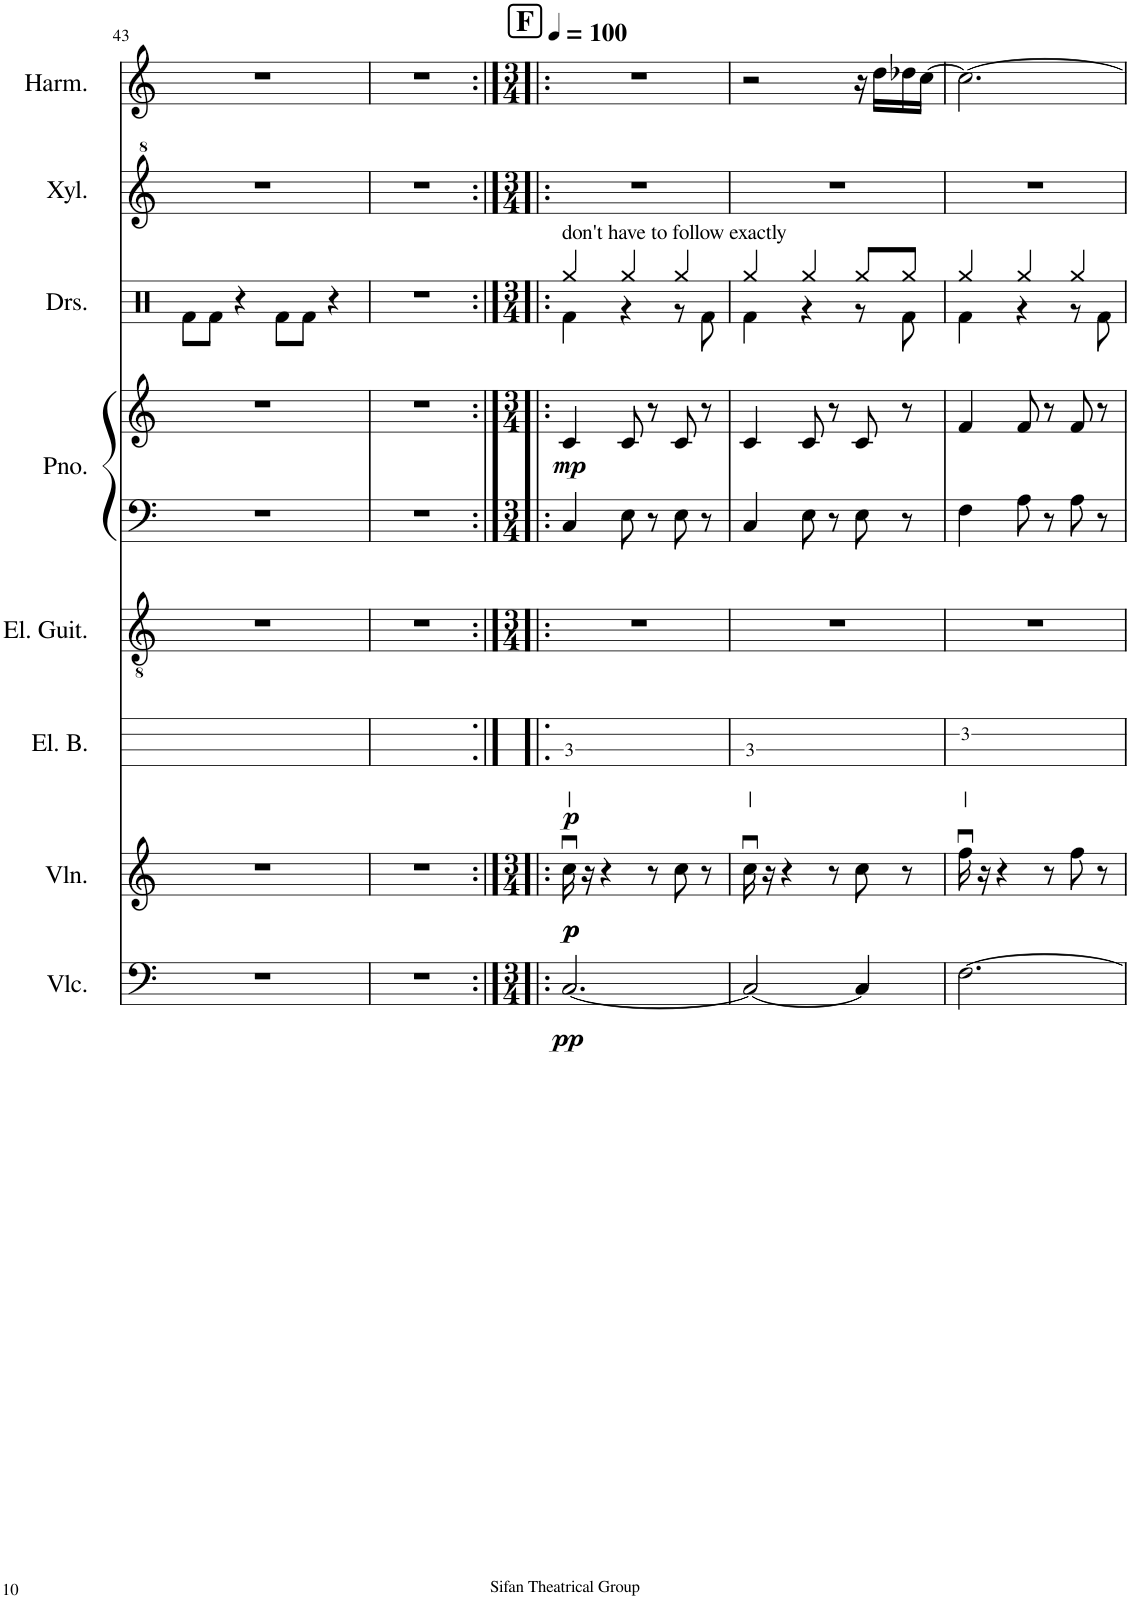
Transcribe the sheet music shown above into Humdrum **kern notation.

**kern	**dynam	**kern	**dynam	**kern	**dynam	**kern	**kern	**kern	**dynam	**kern	**kern	**kern
*part8	*part8	*part7	*part7	*part6	*part6	*part5	*part4	*part4	*part4	*part3	*part2	*part1
*staff9	*staff9	*staff8	*staff8	*staff7	*staff7	*staff6	*staff5	*staff4	*staff4/5	*staff3	*staff2	*staff1
*I"Violoncello	*	*I"Violin	*	*I"Electric Bass	*	*I"Electric Guitar	*I"Piano	*	*	*I"Drumset	*I"Xylophone	*I"Harmonica
*I'Vlc.	*	*I'Vln.	*	*I'El. B.	*	*I'El. Guit.	*I'Pno.	*	*	*I'Drs.	*I'Xyl.	*I'Harm.
!!LO:PB:g=z
*clefF4	*	*clefG2	*	*	*	*clefGv2	*clefF4	*clefG2	*	*clefX	*clefG^2	*clefG2
*k[]	*	*k[]	*	*k[]	*	*k[]	*k[]	*k[]	*	*k[]	*k[]	*k[]
*M4/4	*	*M4/4	*	*M4/4	*	*M4/4	*M4/4	*M4/4	*	*M4/4	*M4/4	*M4/4
=43	=43	=43	=43	=43	=43	=43	=43	=43	=43	=43	=43	=43
1r	.	1r	.	1r	.	1r	1r	1r	.	8Rf\L	1r	1r
.	.	.	.	.	.	.	.	.	.	8Rf\J	.	.
.	.	.	.	.	.	.	.	.	.	4r	.	.
.	.	.	.	.	.	.	.	.	.	8Rf\L	.	.
.	.	.	.	.	.	.	.	.	.	8Rf\J	.	.
.	.	.	.	.	.	.	.	.	.	4r	.	.
=44	=44	=44	=44	=44	=44	=44	=44	=44	=44	=44	=44	=44
1r	.	1r	.	1r	.	1r	1r	1r	.	1r	1r	1r
=45:|!|:	=45:|!|:	=45:|!|:	=45:|!|:	=45:|!|:	=45:|!|:	=45:|!|:	=45:|!|:	=45:|!|:	=45:|!|:	=45:|!|:	=45:|!|:	=45:|!|:
!!LO:REH:place=s1:a:B:cj:fs=14:t=F
*M3/4	*	*M3/4	*	*M3/4	*	*M3/4	*M3/4	*M3/4	*	*M3/4	*M3/4	*M3/4
*	*	*	*	*	*	*	*	*	*	*	*	*MM100
*	*	*	*	*	*	*	*	*	*	*^	*	*
!	!	!	!	!	!	!	!	!	!	!LO:TX:a:t=don't have to follow exactly	!	!	!
!	!LO:DY:b	!	!LO:DY:b	!	!	!	!	!	!	!	!	!	!
!	!	!	!LO:DY:n=1:b	!	!LO:DY:b	!	!	!	!LO:DY:b	!	!	!	!
[2.C/	pp	16ccu\	p p	2CC\	p	2.r	4C/	4c/	mp	4Rgg/	4Rf\	2.r	2.r
.	.	16r	.	.	.	.	.	.	.	.	.	.	.
.	.	4r	.	.	.	.	.	.	.	.	.	.	.
.	.	.	.	.	.	.	8E\	8c/	.	4Rgg/	4r	.	.
.	.	8r	.	.	.	.	8r	8r	.	.	.	.	.
.	.	8cc\	.	4r	.	.	8E\	8c/	.	4Rgg/	8r	.	.
.	.	8r	.	.	.	.	8r	8r	.	.	8Rf\	.	.
=46	=46	=46	=46	=46	=46	=46	=46	=46	=46	=46	=46	=46	=46
2C/_	.	16ccu\	.	2CC\	.	2.r	4C/	4c/	.	4Rgg/	4Rf\	2.r	2r
.	.	16r	.	.	.	.	.	.	.	.	.	.	.
.	.	4r	.	.	.	.	.	.	.	.	.	.	.
.	.	.	.	.	.	.	8E\	8c/	.	4Rgg/	4r	.	.
.	.	8r	.	.	.	.	8r	8r	.	.	.	.	.
4C/]	.	8cc\	.	4r	.	.	8E\	8c/	.	8Rgg/L	8r	.	16r
.	.	.	.	.	.	.	.	.	.	.	.	.	16dd\LL
.	.	8r	.	.	.	.	8r	8r	.	8Rgg/J	8Rf\	.	16dd-X\
.	.	.	.	.	.	.	.	.	.	.	.	.	[16cc\JJ
=47	=47	=47	=47	=47	=47	=47	=47	=47	=47	=47	=47	=47	=47
[2.F\	.	16ffu\	.	2FF\	.	2.r	4F\	4f/	.	4Rgg/	4Rf\	2.r	2.cc\_
.	.	16r	.	.	.	.	.	.	.	.	.	.	.
.	.	4r	.	.	.	.	.	.	.	.	.	.	.
.	.	.	.	.	.	.	8A\	8f/	.	4Rgg/	4r	.	.
.	.	8r	.	.	.	.	8r	8r	.	.	.	.	.
.	.	8ff\	.	4r	.	.	8A\	8f/	.	4Rgg/	8r	.	.
.	.	8r	.	.	.	.	8r	8r	.	.	8Rf\	.	.
*	*	*	*	*	*	*	*	*	*	*v	*v	*	*
=	=	=	=	=	=	=	=	=	=	=	=	=
*-	*-	*-	*-	*-	*-	*-	*-	*-	*-	*-	*-	*-
